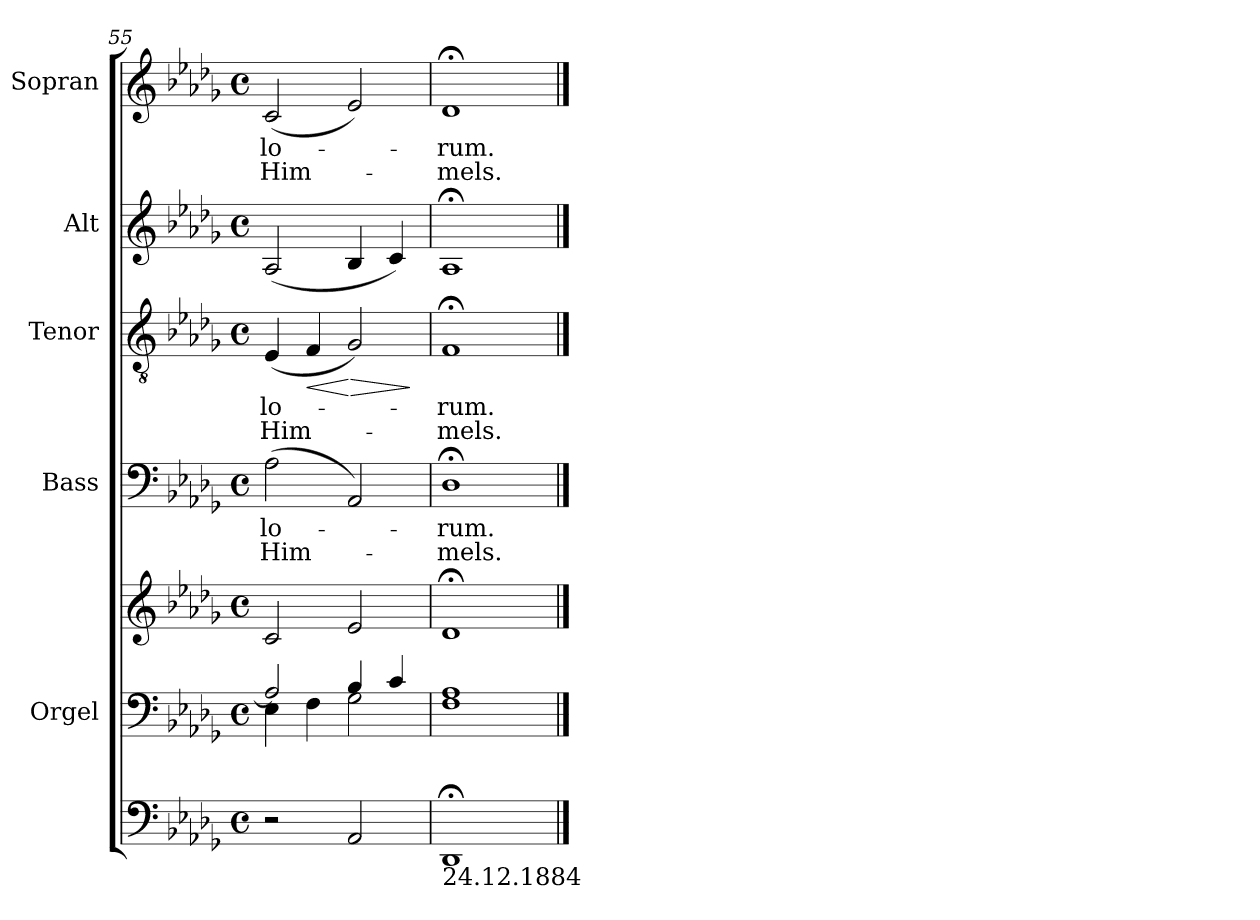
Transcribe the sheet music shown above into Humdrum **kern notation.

**kern	**kern	**kern	**kern	**text	**text	**kern	**text	**text	**dynam	**kern	**kern	**text	**text
*part6	*part5	*part5	*part4	*part4	*part4	*part3	*part3	*part3	*part3	*part2	*part1	*part1	*part1
*staff7	*staff6	*staff5	*staff4	*staff4	*staff4	*staff3	*staff3	*staff3	*staff3	*staff2	*staff1	*staff1	*staff1
*	*I"Orgel	*	*I"Bass	*	*	*I"Tenor	*	*	*	*I"Alt	*I"Sopran	*	*
*clefF4	*clefF4	*clefG2	*clefF4	*	*	*clefGv2	*	*	*	*clefG2	*clefG2	*	*
*k[b-e-a-d-g-]	*k[b-e-a-d-g-]	*k[b-e-a-d-g-]	*k[b-e-a-d-g-]	*	*	*k[b-e-a-d-g-]	*	*	*	*k[b-e-a-d-g-]	*k[b-e-a-d-g-]	*	*
*D-:	*D-:	*D-:	*D-:	*	*	*D-:	*	*	*	*D-:	*D-:	*	*
*M4/4	*M4/4	*M4/4	*M4/4	*	*	*M4/4	*	*	*	*M4/4	*M4/4	*	*
*met(c)	*met(c)	*met(c)	*met(c)	*	*	*met(c)	*	*	*	*met(c)	*met(c)	*	*
=55	=55	=55	=55	=55	=55	=55	=55	=55	=55	=55	=55	=55	=55
*	*^	*	*	*	*	*	*	*	*	*	*	*	*
2r	2A-/]	4E-\	2c/	(>2A-\	-lo-	Him-	(4E-/	-lo-	Him-	.	(>2A-/	(>2c/	-lo-	Him-
!	!	!	!	!	!	!	!	!	!	!LO:HP:b	!	!	!	!
.	.	4F\	.	.	.	.	4F/	.	.	<	.	.	.	.
!	!	!	!	!	!	!	!	!	!	!LO:HP:n=1:b	!	!	!	!
2AA-/	4B-/	2G-\	2e-/	2AA-/)	.	.	2G-/)	.	.	[ >	4B-/	2e-/)	.	.
.	4c/	.	.	.	.	.	.	.	.	.	4c/)	.	.	.
*	*v	*v	*	*	*	*	*	*	*	*	*	*	*	*
.	.	.	.	.	.	.	.	.	]	.	.	.	.
=56	=56	=56	=56	=56	=56	=56	=56	=56	=56	=56	=56	=56	=56
*	*^	*	*	*	*	*	*	*	*	*	*	*	*
!LO:TX:b:t=24.12.1884	!	!	!	!	!	!	!	!	!	!	!	!	!	!
1DD-;	1A-	1F	1d-;<	1D-;<	-rum.	-mels.	1F;<	-rum.	-mels.	.	1A-;<	1d-;<	-rum.	-mels.
*	*v	*v	*	*	*	*	*	*	*	*	*	*	*	*
==	==	==	==	==	==	==	==	==	==	==	==	==	==
*-	*-	*-	*-	*-	*-	*-	*-	*-	*-	*-	*-	*-	*-
